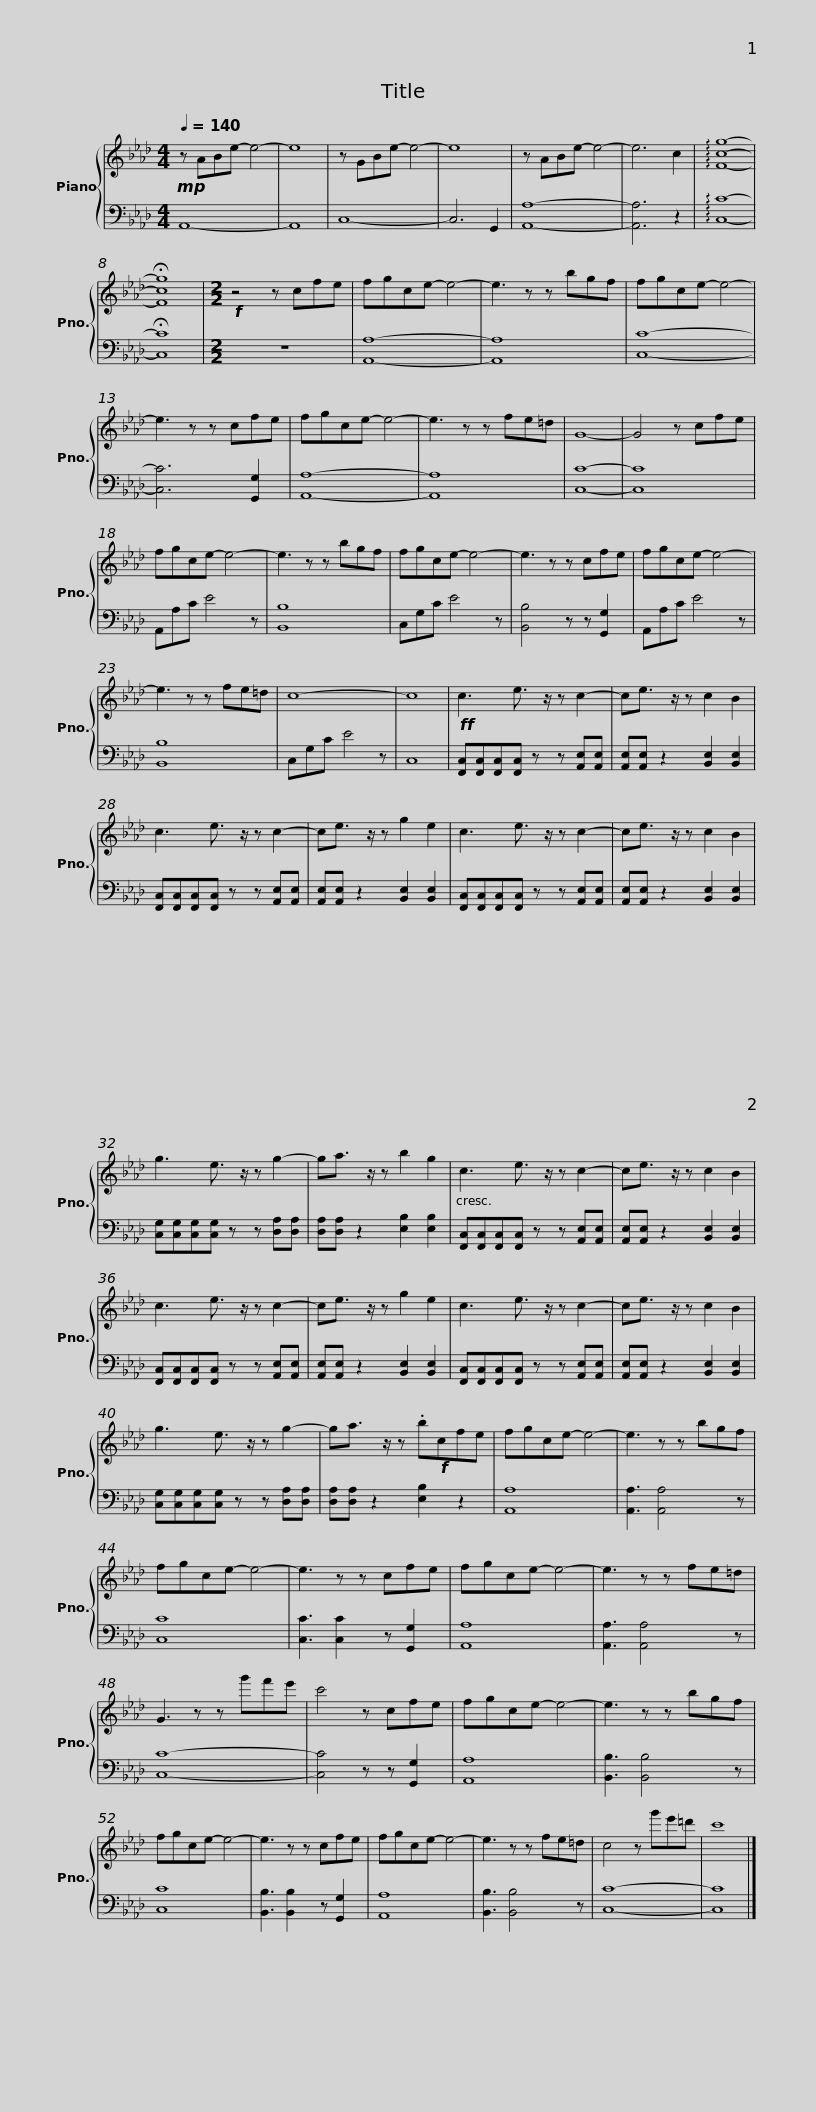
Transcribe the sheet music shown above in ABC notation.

X:1
%%score { 1 | 2 }
L:1/8
Q:1/4=140
M:4/4
I:linebreak $
K:Ab
V:1 treble
V:2 bass
V:1
!mp! z ABe- e4- | e8 | z GBe- e4- | e8 | z ABe- e4- | %5
 e6 c2 | !arpeggio![Fcg]8- | !fermata![Fcg]8 |[M:2/2]!f! z4 z cfe |$ fgce- e4- | %10
 e3 z z bgf | fgce- e4- | e3 z z cfe | fgce- e4- | e3 z z fe=d | %15
 G8- |$ G4 z cfe | fgce- e4- | e3 z z bgf | fgce- e4- | %20
 e3 z z cfe | fgce- e4- |$ e3 z z fe=d | c8- | c8 | %25
!ff! c3 e3/2 z/ z c2- | ce3/2 z/ z c2 B2 | c3 e3/2 z/ z c2- |$ ce3/2 z/ z g2 e2 | c3 e3/2 z/ z c2- | %30
 ce3/2 z/ z c2 B2 | g3 e3/2 z/ z g2- | ga3/2 z/ z b2 g2 |$ c3 e3/2 z/ z c2- | ce3/2 z/ z c2 B2 | %35
 c3 e3/2 z/ z c2- | ce3/2 z/ z g2 e2 | c3 e3/2 z/ z c2- |$ ce3/2 z/ z c2 B2 | g3 e3/2 z/ z g2- | %40
 ga3/2 z/ z .b!f!cfe | fgce- e4- | e3 z z bgf | fgce- e4- |$ e3 z z cfe | %45
 fgce- e4- | e3 z z fe=d | G3 z z g'f'e' | c'4 z cfe | fgce- e4- |$ %50
 e3 z z bgf | fgce- e4- | e3 z z cfe | fgce- e4- | e3 z z fe=d | %55
 c4 z g'e'=d' | c'8 |] %57
V:2
 A,,8- | A,,8 | C,8- | C,6 G,,2 | [A,,A,]8- | %5
 [A,,A,]6 z2 | !arpeggio![C,C]8- | !fermata![C,C]8 |[M:2/2] z8 |$ [A,,A,]8- | %10
 [A,,A,]8 | [C,C]8- | [C,C]6 [G,,G,]2 | [A,,A,]8- | [A,,A,]8 | %15
 [C,C]8- |$ [C,C]8 | A,,A,C E4 z | [B,,B,]8 | C,G,C E4 z | %20
 [B,,B,]4 z z [G,,G,]2 | A,,A,C E4 z |$ [B,,B,]8 | C,G,C E4 z | C,8 | %25
 [F,,C,][F,,C,][F,,C,][F,,C,] z z [A,,E,][A,,E,] | [A,,E,][A,,E,] z2 [B,,E,]2 [B,,E,]2 | [F,,C,][F,,C,][F,,C,][F,,C,] z z [A,,E,][A,,E,] |$ [A,,E,][A,,E,] z2 [B,,E,]2 [B,,E,]2 | [F,,C,][F,,C,][F,,C,][F,,C,] z z [A,,E,][A,,E,] | %30
 [A,,E,][A,,E,] z2 [B,,E,]2 [B,,E,]2 | [C,G,][C,G,][C,G,][C,G,] z z [D,A,][D,A,] | [D,A,][D,A,] z2 [E,B,]2 [E,B,]2 |$ [F,,C,][F,,C,][F,,C,][F,,C,] z z [A,,E,][A,,E,] | [A,,E,][A,,E,] z2 [B,,E,]2 [B,,E,]2 | %35
 [F,,C,][F,,C,][F,,C,][F,,C,] z z [A,,E,][A,,E,] | [A,,E,][A,,E,] z2 [B,,E,]2 [B,,E,]2 | [F,,C,][F,,C,][F,,C,][F,,C,] z z [A,,E,][A,,E,] |$ [A,,E,][A,,E,] z2 [B,,E,]2 [B,,E,]2 | [C,G,][C,G,][C,G,][C,G,] z z [D,A,][D,A,] | %40
 [D,A,][D,A,] z2 [E,B,]2 z2 | [A,,A,]8 | [A,,A,]3 [A,,A,]4 z | [C,C]8 |$ [C,C]3 [C,C]2 z [G,,G,]2 | %45
 [A,,A,]8 | [A,,A,]3 [A,,A,]4 z | [C,C]8- | [C,C]4 z z [G,,G,]2 | [A,,A,]8 |$ %50
 [B,,B,]3 [B,,B,]4 z | [C,C]8 | [B,,B,]3 [B,,B,]2 z [G,,G,]2 | [A,,A,]8 | [B,,B,]3 [B,,B,]4 z | %55
 [C,C]8- | [C,C]8 |] %57
